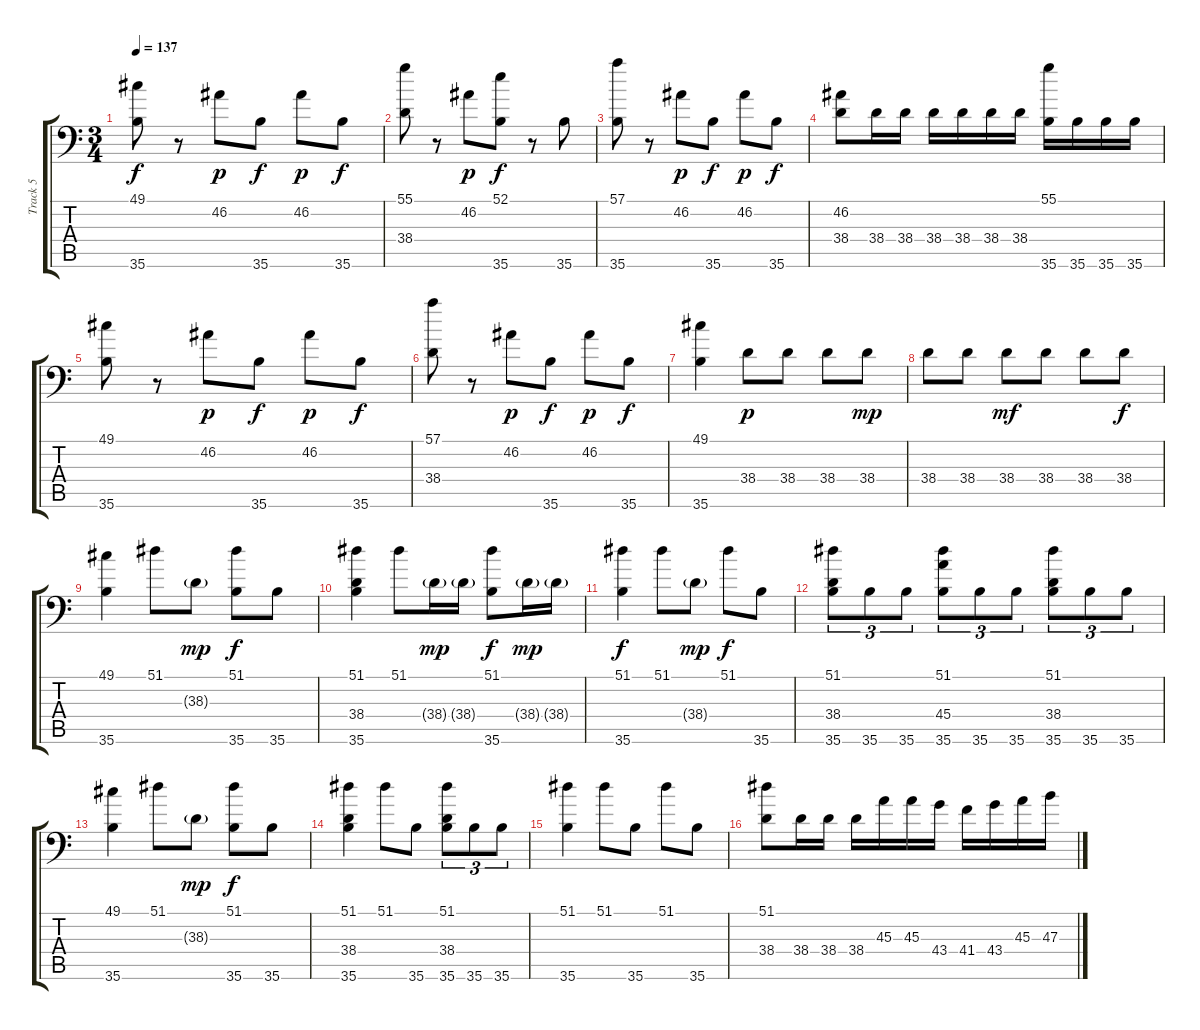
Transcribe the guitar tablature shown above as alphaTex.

\track ("Track 5" "Track 5") {instrument acousticgrandpiano}
\staff {score tabs}
\tuning (C-1 C-1 C-1 C-1 C-1 C-1) {hide}
\ts (3 4)
\tempo 137
\clef f4
\ks c
(49.1 35.6).8{dy f} r.8 46.2.8{dy p} 35.6.8{dy f} 46.2.8{dy p} 35.6.8{dy f} |
(55.1 38.4).8 r.8 46.2.8{dy p} (52.1 35.6).8{dy f} r.8 35.6.8 |
(57.1 35.6).8 r.8 46.2.8{dy p} 35.6.8{dy f} 46.2.8{dy p} 35.6.8{dy f} |
(46.2 38.4).8 38.4.16 38.4.16 38.4.16 38.4.16 38.4.16 38.4.16 (55.1 35.6).16 35.6.16 35.6.16 35.6.16 |
(49.1 35.6).8 r.8 46.2.8{dy p} 35.6.8{dy f} 46.2.8{dy p} 35.6.8{dy f} |
(57.1 38.4).8 r.8 46.2.8{dy p} 35.6.8{dy f} 46.2.8{dy p} 35.6.8{dy f} |
(49.1 35.6).4 38.4.8{dy p} 38.4.8 38.4.8 38.4.8{dy mp} |
38.4.8 38.4.8 38.4.8{dy mf} 38.4.8 38.4.8 38.4.8{dy f} |
(49.1 35.6).4 51.1.8 38.3{g}.8{dy mp} (51.1 35.6).8{dy f} 35.6.8 |
(51.1 38.4 35.6).4 51.1.8 38.4{g}.16{dy mp} 38.4{g}.16 (51.1 35.6).8{dy f} 38.4{g}.16{dy mp} 38.4{g}.16 |
(51.1 35.6).4{dy f} 51.1.8 38.4{g}.8{dy mp} 51.1.8{dy f} 35.6.8 |
(51.1 38.4 35.6).8{tu (3 2)} 35.6.8{tu (3 2)} 35.6.8{tu (3 2)} (51.1 45.4 35.6).8{tu (3 2)} 35.6.8{tu (3 2)} 35.6.8{tu (3 2)} (51.1 38.4 35.6).8{tu (3 2)} 35.6.8{tu (3 2)} 35.6.8{tu (3 2)} |
(49.1 35.6).4 51.1.8 38.3{g}.8{dy mp} (51.1 35.6).8{dy f} 35.6.8 |
(51.1 38.4 35.6).4 51.1.8 35.6.8 (51.1 38.4 35.6).8{tu (3 2)} 35.6.8{tu (3 2)} 35.6.8{tu (3 2)} |
(51.1 35.6).4 51.1.8 35.6.8 51.1.8 35.6.8 |
(51.1 38.4).8 38.4.16 38.4.16 38.4.16 45.3.16 45.3.16 43.4.16 41.4.16 43.4.16 45.3.16 47.3.16
